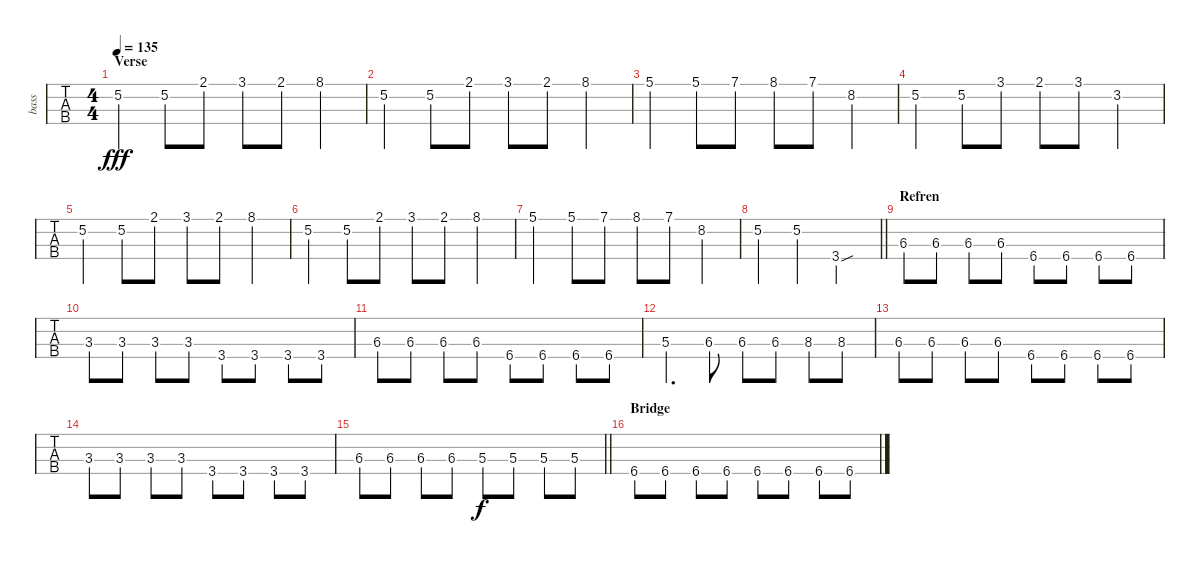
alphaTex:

\track ("bass" "bass") {instrument electricbassfinger}
\staff {tabs}
\tuning (G2 D2 A1 E1) {hide}
\ts (4 4)
\section ("" "Verse")
\tempo 135
\clef f4
\ks c
5.2.4{dy fff} 5.2.8 2.1.8 3.1.8 2.1.8 8.1.4 |
5.2.4 5.2.8 2.1.8 3.1.8 2.1.8 8.1.4 |
5.1.4 5.1.8 7.1.8 8.1.8 7.1.8 8.2.4 |
5.2.4 5.2.8 3.1.8 2.1.8 3.1.8 3.2.4 |
5.2.4 5.2.8 2.1.8 3.1.8 2.1.8 8.1.4 |
5.2.4 5.2.8 2.1.8 3.1.8 2.1.8 8.1.4 |
5.1.4 5.1.8 7.1.8 8.1.8 7.1.8 8.2.4 |
\barLineRight lightlight
5.2.4 5.2.4 3.4{sou}.2 |
\section ("" "Refren")
6.3.8 6.3.8 6.3.8 6.3.8 6.4.8 6.4.8 6.4.8 6.4.8 |
3.3.8 3.3.8 3.3.8 3.3.8 3.4.8 3.4.8 3.4.8 3.4.8 |
6.3.8 6.3.8 6.3.8 6.3.8 6.4.8 6.4.8 6.4.8 6.4.8 |
5.3.4{d} 6.3.8 6.3.8 6.3.8 8.3.8 8.3.8 |
6.3.8 6.3.8 6.3.8 6.3.8 6.4.8 6.4.8 6.4.8 6.4.8 |
3.3.8 3.3.8 3.3.8 3.3.8 3.4.8 3.4.8 3.4.8 3.4.8 |
\barLineRight lightlight
6.3.8 6.3.8 6.3.8 6.3.8 5.3.8{dy f} 5.3.8 5.3.8 5.3.8 |
\section ("" "Bridge")
6.4.8 6.4.8 6.4.8 6.4.8 6.4.8 6.4.8 6.4.8 6.4.8
